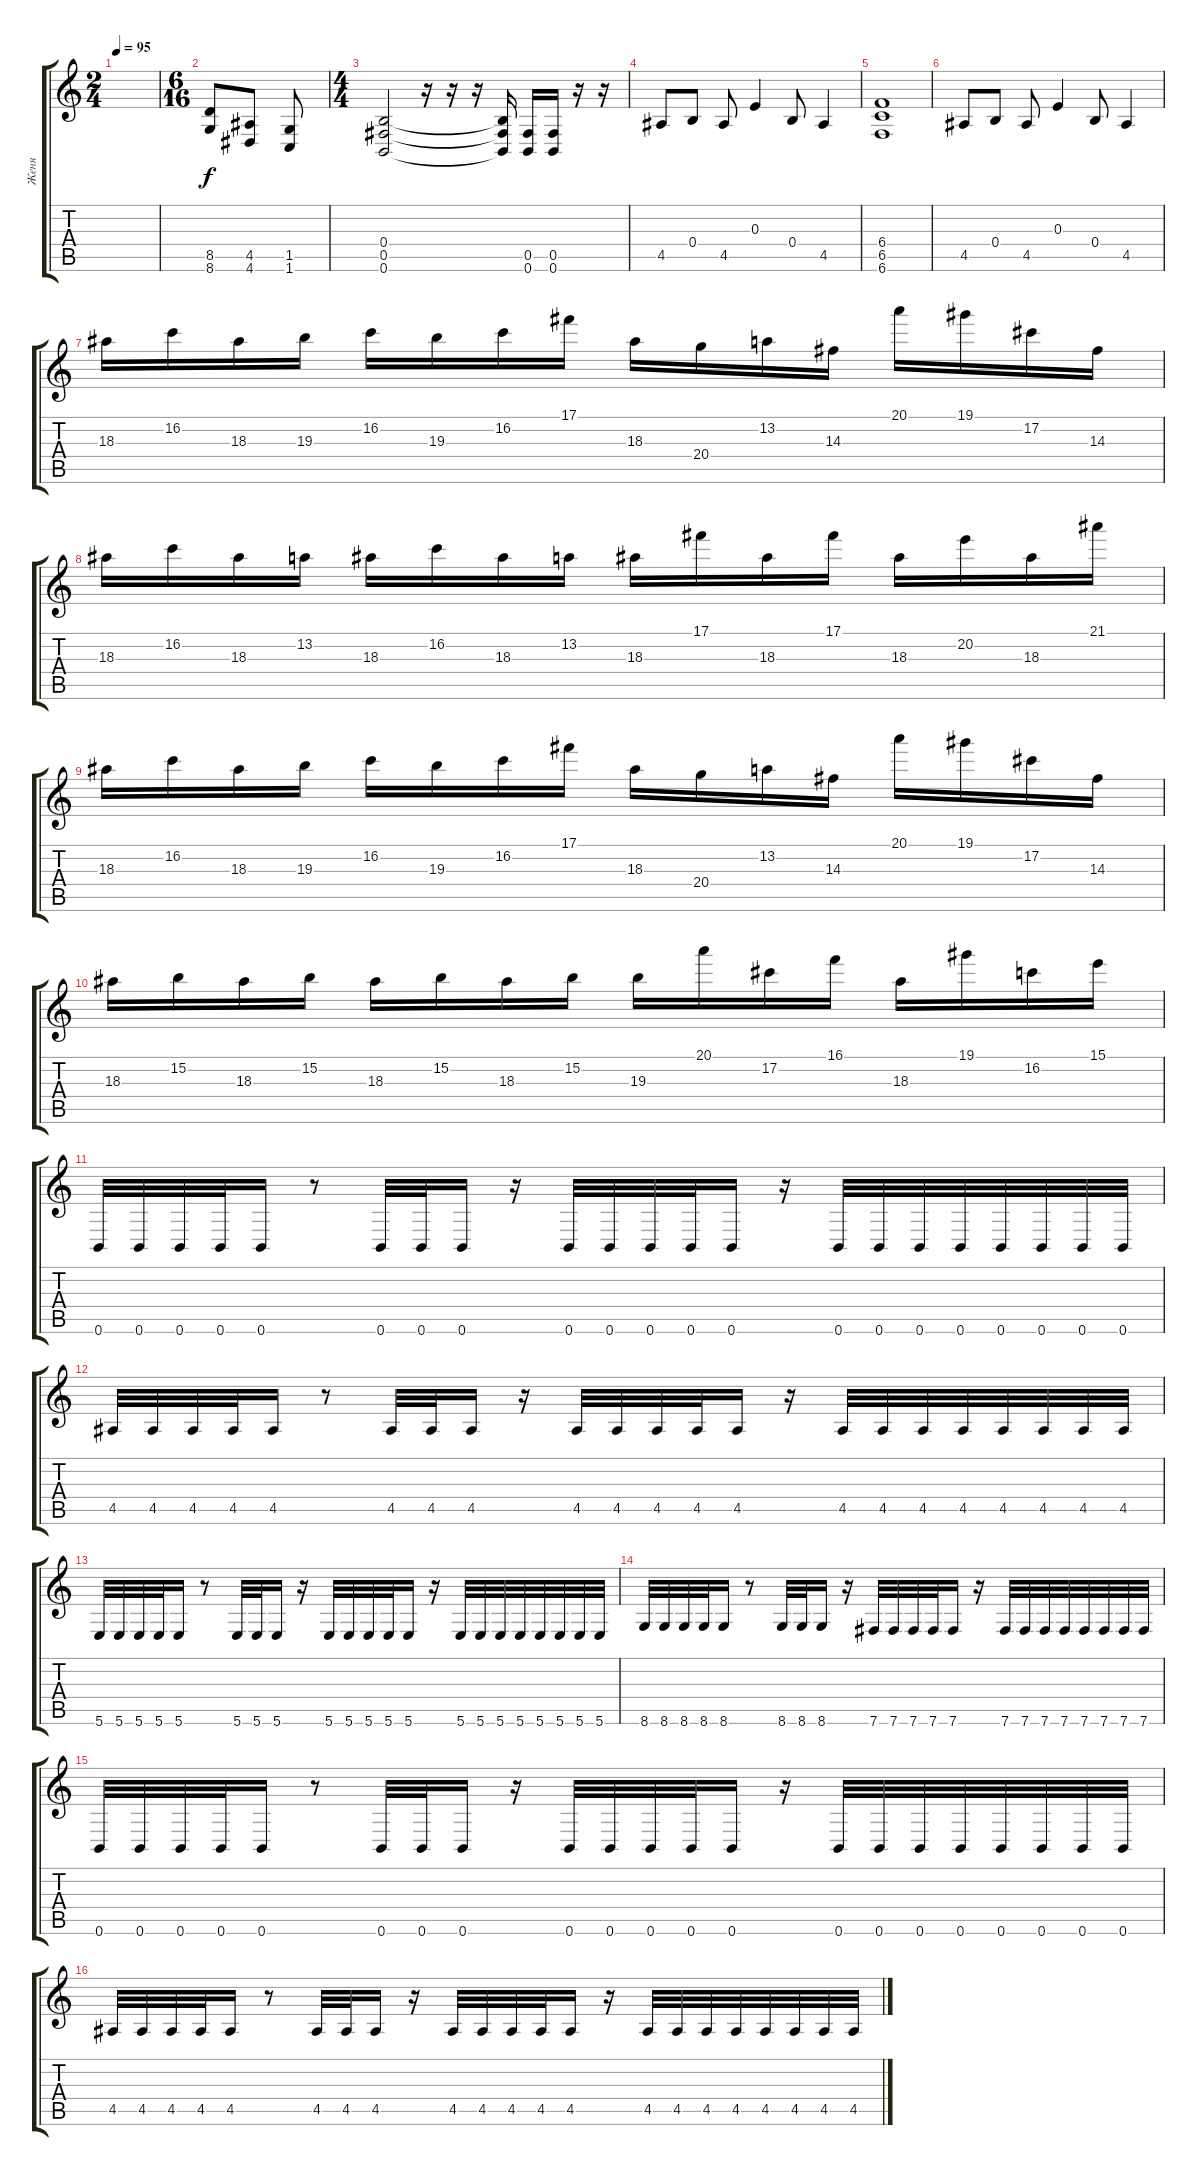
\track ("Женя" "Женя") {instrument distortionguitar}
\staff {score tabs}
\tuning (Db4 Ab3 E3 B2 Gb2 B1) {hide}
\ts (2 4)
\tempo 95
\clef g2
\ks c
|
\ts (6 16)
(8.5 8.6).8 (4.5 4.6).8 (1.5 1.6).8 |
\ts (4 4)
(0.4 0.5 0.6).2 r.16 r.16 r.16 (0.4{t} 0.5{t} 0.6{t}).16 (0.5 0.6).16 (0.5 0.6).16 r.16 r.16 |
4.5.8 0.4.8 4.5.8 0.3.4 0.4.8 4.5.4 |
(6.4 6.5 6.6).1 |
4.5.8 0.4.8 4.5.8 0.3.4 0.4.8 4.5.4 |
18.3.16 16.2.16 18.3.16 19.3.16 16.2.16 19.3.16 16.2.16 17.1.16 18.3.16 20.4.16 13.2.16 14.3.16 20.1.16 19.1.16 17.2.16 14.3.16 |
18.3.16 16.2.16 18.3.16 13.2.16 18.3.16 16.2.16 18.3.16 13.2.16 18.3.16 17.1.16 18.3.16 17.1.16 18.3.16 20.2.16 18.3.16 21.1.16 |
18.3.16 16.2.16 18.3.16 19.3.16 16.2.16 19.3.16 16.2.16 17.1.16 18.3.16 20.4.16 13.2.16 14.3.16 20.1.16 19.1.16 17.2.16 14.3.16 |
18.3.16 15.2.16 18.3.16 15.2.16 18.3.16 15.2.16 18.3.16 15.2.16 19.3.16 20.1.16 17.2.16 16.1.16 18.3.16 19.1.16 16.2.16 15.1.16 |
0.6.32 0.6.32 0.6.32 0.6.32 0.6.16 r.8 0.6.32 0.6.32 0.6.16 r.16 0.6.32 0.6.32 0.6.32 0.6.32 0.6.16 r.16 0.6.32 0.6.32 0.6.32 0.6.32 0.6.32 0.6.32 0.6.32 0.6.32 |
4.5.32 4.5.32 4.5.32 4.5.32 4.5.16 r.8 4.5.32 4.5.32 4.5.16 r.16 4.5.32 4.5.32 4.5.32 4.5.32 4.5.16 r.16 4.5.32 4.5.32 4.5.32 4.5.32 4.5.32 4.5.32 4.5.32 4.5.32 |
5.6.32 5.6.32 5.6.32 5.6.32 5.6.16 r.8 5.6.32 5.6.32 5.6.16 r.16 5.6.32 5.6.32 5.6.32 5.6.32 5.6.16 r.16 5.6.32 5.6.32 5.6.32 5.6.32 5.6.32 5.6.32 5.6.32 5.6.32 |
8.6.32 8.6.32 8.6.32 8.6.32 8.6.16 r.8 8.6.32 8.6.32 8.6.16 r.16 7.6.32 7.6.32 7.6.32 7.6.32 7.6.16 r.16 7.6.32 7.6.32 7.6.32 7.6.32 7.6.32 7.6.32 7.6.32 7.6.32 |
0.6.32 0.6.32 0.6.32 0.6.32 0.6.16 r.8 0.6.32 0.6.32 0.6.16 r.16 0.6.32 0.6.32 0.6.32 0.6.32 0.6.16 r.16 0.6.32 0.6.32 0.6.32 0.6.32 0.6.32 0.6.32 0.6.32 0.6.32 |
4.5.32 4.5.32 4.5.32 4.5.32 4.5.16 r.8 4.5.32 4.5.32 4.5.16 r.16 4.5.32 4.5.32 4.5.32 4.5.32 4.5.16 r.16 4.5.32 4.5.32 4.5.32 4.5.32 4.5.32 4.5.32 4.5.32 4.5.32
